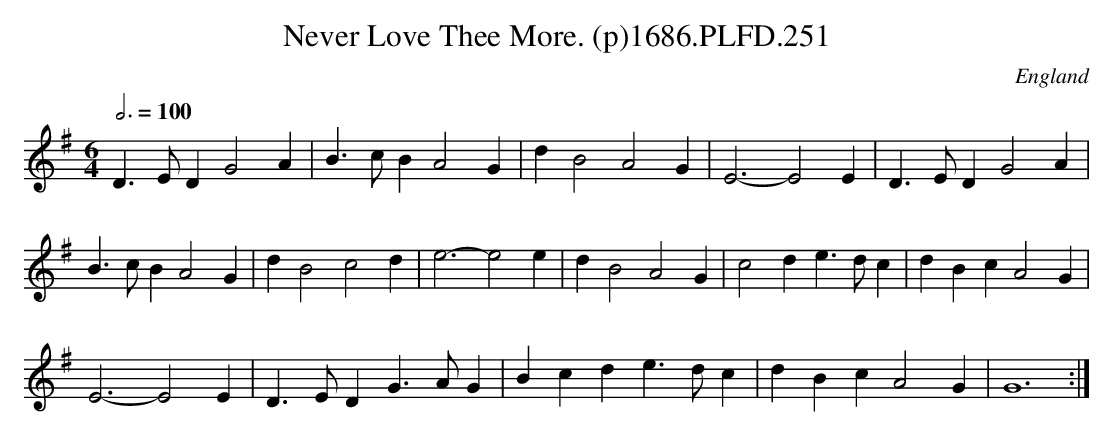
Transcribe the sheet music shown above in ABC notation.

X:1
T:Never Love Thee More. (p)1686.PLFD.251
M:6/4
L:1/4
Q:3/4=100
O:England
K:G
D>ED G2 A|B>cB A2 G|d B2 A2 G|E3-E2 E|D>ED G2 A|
B>cB A2 G|d B2 c2 d| e3- e2 e|d B2 A2 G|c2d e>dc|dBc A2 G|
E3-E2 E|D>ED G>AG|Bcd e>dc| dBc A2 G|G6:|
